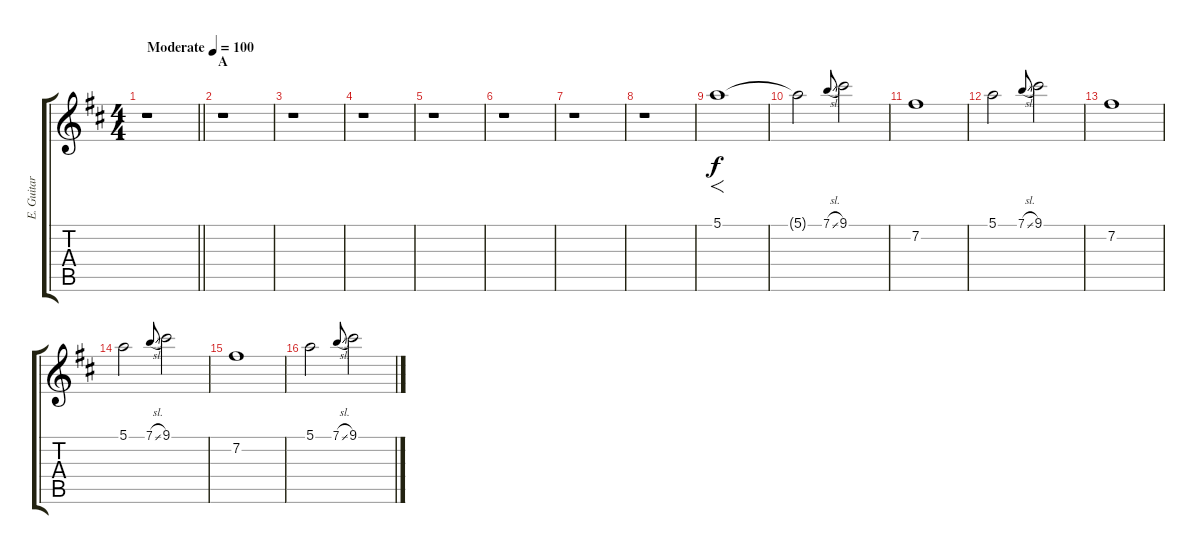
\track ("E. Guitar I" "E. Guitar ") {instrument overdrivenguitar}
\staff {score tabs}
\tuning (E4 B3 G3 D3 A2 E2) {hide}
\ts (4 4)
\tempo (100 "Moderate")
\clef g2
\barLineRight lightlight
\ks d
r.1{dy f instrument overdrivenguitar} |
\section ("" "A")
r.1 |
r.1 |
r.1 |
r.1 |
r.1 |
r.1 |
r.1 |
5.1.1{f} |
5.1{t}.2 7.1{sl}.8{gr onbeat} 9.1.2 |
7.2.1 |
5.1.2 7.1{sl}.8{gr onbeat} 9.1.2 |
7.2.1 |
5.1.2 7.1{sl}.8{gr onbeat} 9.1.2 |
7.2.1 |
5.1.2 7.1{sl}.8{gr onbeat} 9.1.2
